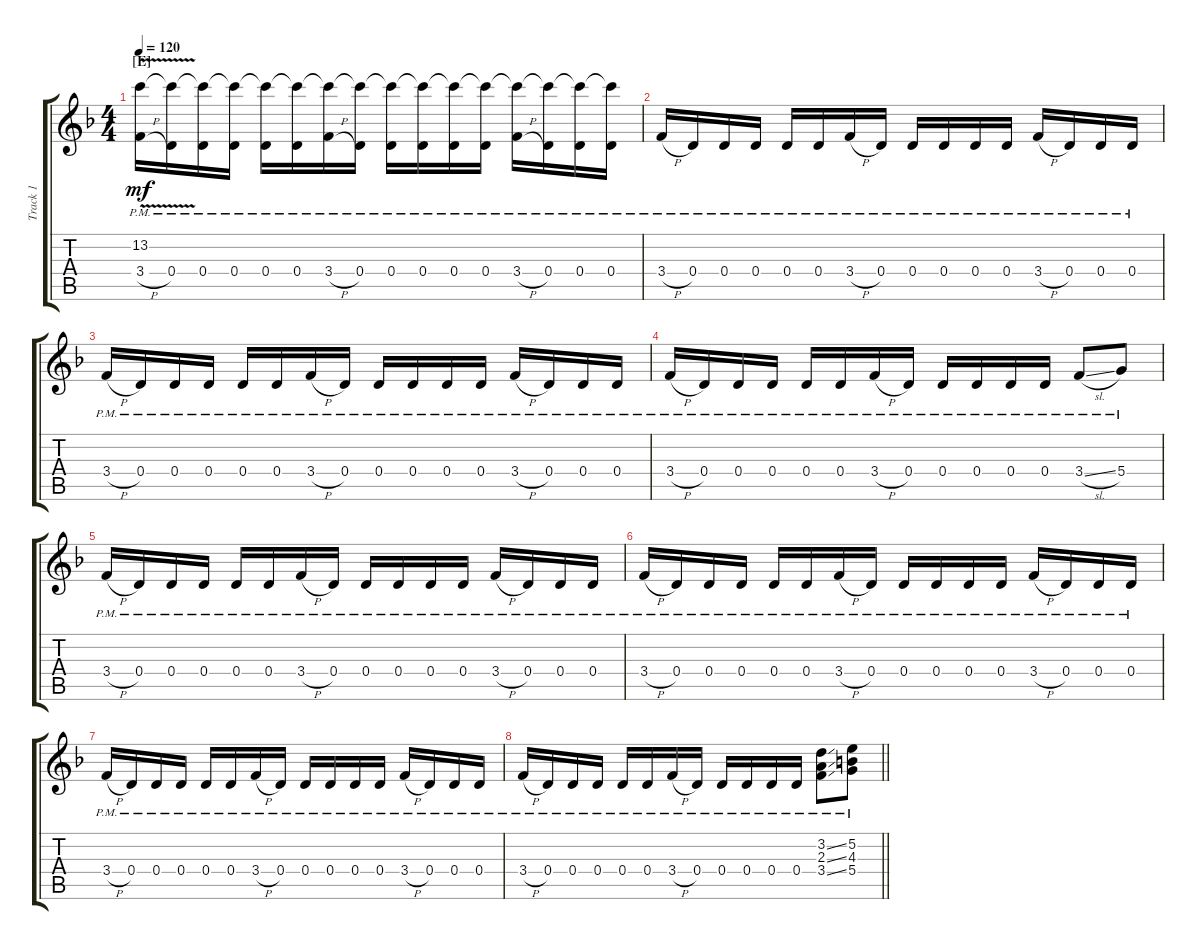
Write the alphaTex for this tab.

\track ("Track 1" "Track 1") {instrument distortionguitar}
\staff {score tabs}
\tuning (E4 B3 G3 D3 A2 D2) {hide}
\ts (4 4)
\section ("" "[E]")
\tempo 120
\clef g2
\ks f
(13.2{v t} 3.4{h pm}).16{dy mf} (13.2{t} 0.4{pm}).16 (13.2{t} 0.4{pm}).16 (13.2{t} 0.4{pm}).16 (13.2{t} 0.4{pm}).16 (13.2{t} 0.4{pm}).16 (13.2{t} 3.4{h pm}).16 (13.2{t} 0.4{pm}).16 (13.2{t} 0.4{pm}).16 (13.2{t} 0.4{pm}).16 (13.2{t} 0.4{pm}).16 (13.2{t} 0.4{pm}).16 (13.2{t} 3.4{h pm}).16 (13.2{t} 0.4{pm}).16 (13.2{t} 0.4{pm}).16 (13.2{t} 0.4{pm}).16 |
3.4{h pm}.16 0.4{pm}.16 0.4{pm}.16 0.4{pm}.16 0.4{pm}.16 0.4{pm}.16 3.4{h pm}.16 0.4{pm}.16 0.4{pm}.16 0.4{pm}.16 0.4{pm}.16 0.4{pm}.16 3.4{h pm}.16 0.4{pm}.16 0.4{pm}.16 0.4{pm}.16 |
3.4{h pm}.16 0.4{pm}.16 0.4{pm}.16 0.4{pm}.16 0.4{pm}.16 0.4{pm}.16 3.4{h pm}.16 0.4{pm}.16 0.4{pm}.16 0.4{pm}.16 0.4{pm}.16 0.4{pm}.16 3.4{h pm}.16 0.4{pm}.16 0.4{pm}.16 0.4{pm}.16 |
3.4{h pm}.16 0.4{pm}.16 0.4{pm}.16 0.4{pm}.16 0.4{pm}.16 0.4{pm}.16 3.4{h pm}.16 0.4{pm}.16 0.4{pm}.16 0.4{pm}.16 0.4{pm}.16 0.4{pm}.16 3.4{sl pm}.8 5.4{pm}.8 |
3.4{h pm}.16 0.4{pm}.16 0.4{pm}.16 0.4{pm}.16 0.4{pm}.16 0.4{pm}.16 3.4{h pm}.16 0.4{pm}.16 0.4{pm}.16 0.4{pm}.16 0.4{pm}.16 0.4{pm}.16 3.4{h pm}.16 0.4{pm}.16 0.4{pm}.16 0.4{pm}.16 |
3.4{h pm}.16 0.4{pm}.16 0.4{pm}.16 0.4{pm}.16 0.4{pm}.16 0.4{pm}.16 3.4{h pm}.16 0.4{pm}.16 0.4{pm}.16 0.4{pm}.16 0.4{pm}.16 0.4{pm}.16 3.4{h pm}.16 0.4{pm}.16 0.4{pm}.16 0.4{pm}.16 |
3.4{h pm}.16 0.4{pm}.16 0.4{pm}.16 0.4{pm}.16 0.4{pm}.16 0.4{pm}.16 3.4{h pm}.16 0.4{pm}.16 0.4{pm}.16 0.4{pm}.16 0.4{pm}.16 0.4{pm}.16 3.4{h pm}.16 0.4{pm}.16 0.4{pm}.16 0.4{pm}.16 |
\barLineRight lightlight
3.4{h pm}.16 0.4{pm}.16 0.4{pm}.16 0.4{pm}.16 0.4{pm}.16 0.4{pm}.16 3.4{h pm}.16 0.4{pm}.16 0.4{pm}.16 0.4{pm}.16 0.4{pm}.16 0.4{pm}.16 (3.2{ss pm} 2.3{ss pm} 3.4{ss pm}).8 (5.2{pm} 4.3{pm} 5.4{pm}).8
